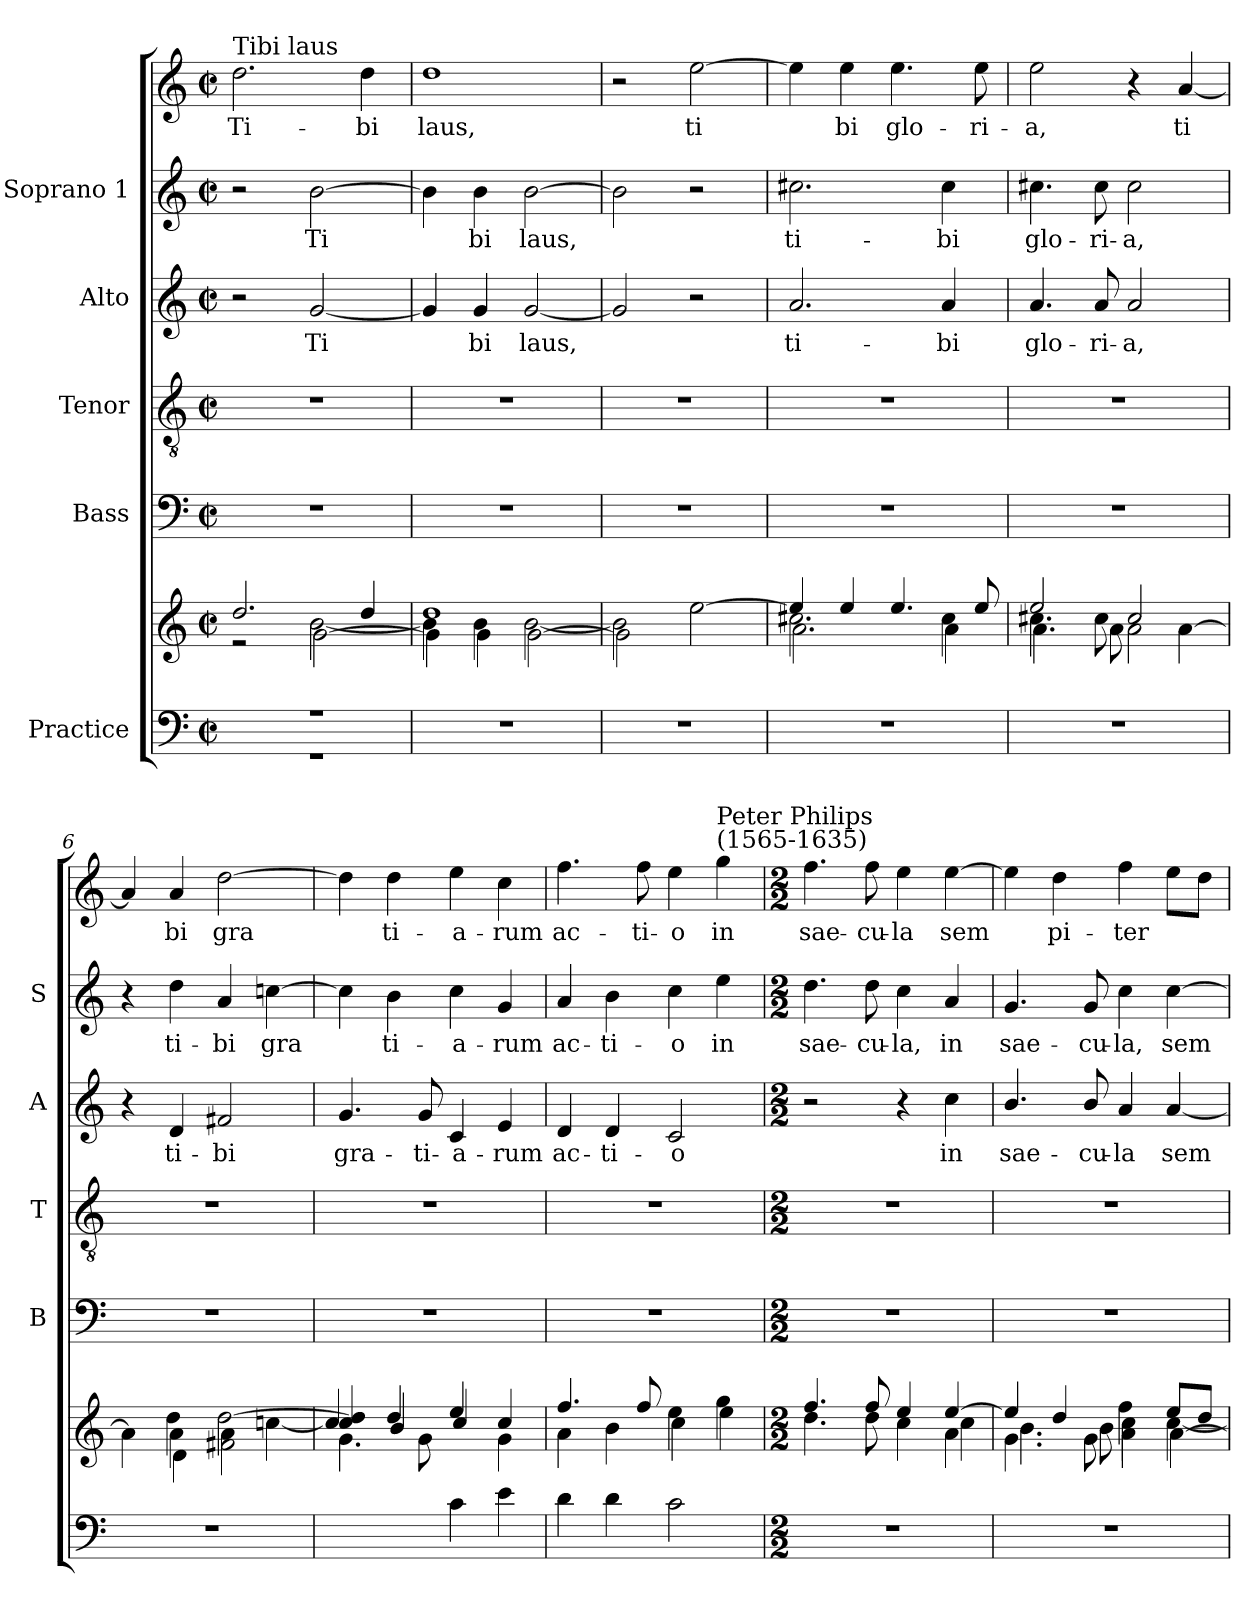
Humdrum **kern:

**kern	**kern	**kern	**kern	**kern	**text	**kern	**text	**kern	**text
*part5	*part5	*part4	*part3	*part2	*part2	*part1	*part1	*part1	*part1
*staff7	*staff6	*staff5	*staff4	*staff3	*staff3	*staff2	*staff2	*staff1	*staff1
*I"Practice	*	*I"Bass	*I"Tenor	*I"Alto	*	*I"Soprano 1	*	*	*
*	*	*I'B	*I'T	*I'A	*	*I'S	*	*	*
*clefF4	*clefG2	*clefF4	*clefGv2	*clefG2	*	*clefG2	*	*clefG2	*
*k[]	*k[]	*k[]	*k[]	*k[]	*	*k[]	*	*k[]	*
*C:	*C:	*C:	*C:	*C:	*	*C:	*	*C:	*
*M2/2	*M2/2	*M2/2	*M2/2	*M2/2	*	*M2/2	*	*M2/2	*
*met(c|)	*met(c|)	*met(c|)	*met(c|)	*met(c|)	*	*met(c|)	*	*met(c|)	*
=1	=1	=1	=1	=1	=1	=1	=1	=1	=1
*^	*^	*	*	*	*	*	*	*	*
*	*	*	*^	*	*	*	*	*	*	*	*
!	!	!	!	!	!	!	!	!	!	!	!LO:TX:a:t=Tibi laus	!
!	!	!	!	!	!	!	!	!	!	!	!	!LO:LY:b
1r	1r	2.dd/	2ryy	2r	1r	1r	2r	.	2r	.	2.dd\	Ti-
!	!	!	!	!	!	!	!	!LO:LY:b	!	!LO:LY:b	!	!
.	.	.	[<2b\	[2g\	.	.	[2g/	Ti­	[2b\	Ti­	.	.
!	!	!	!	!	!	!	!	!	!	!	!	!LO:LY:b
.	.	4dd/	.	.	.	.	.	.	.	.	4dd\	-bi
*v	*v	*	*	*	*	*	*	*	*	*	*	*
=2	=2	=2	=2	=2	=2	=2	=2	=2	=2	=2	=2
!	!	!	!	!	!	!	!	!	!	!	!LO:LY:b
1r	1dd	4b\]	4g\]	1r	1r	4g/]	.	4b\]	.	1dd	laus,
!	!	!	!	!	!	!	!LO:LY:b	!	!LO:LY:b	!	!
.	.	4b\	4g\	.	.	4g/	bi	4b\	bi	.	.
!	!	!	!	!	!	!	!LO:LY:b	!	!LO:LY:b	!	!
.	.	[<2b\	[2g\	.	.	[2g/	laus,	[2b\	laus,	.	.
=3	=3	=3	=3	=3	=3	=3	=3	=3	=3	=3	=3
1r	2ryy	2b\]	2g\]	1r	1r	2g/]	.	2b\]	.	2r	.
!	!	!	!	!	!	!	!	!	!	!	!LO:LY:b
.	[<2ee\	2ryy	2ryy	.	.	2r	.	2r	.	[2ee\	ti­
=4	=4	=4	=4	=4	=4	=4	=4	=4	=4	=4	=4
!	!	!	!	!	!	!	!LO:LY:b	!	!LO:LY:b	!	!
1r	4ee/]	2.cc#X\	2.a\	1r	1r	2.a/	ti-	2.cc#X\	-ti-	4ee\]	.
!	!	!	!	!	!	!	!	!	!	!	!LO:LY:b
.	4ee/	.	.	.	.	.	.	.	.	4ee\	bi
!	!	!	!	!	!	!	!	!	!	!	!LO:LY:b
.	4.ee/	.	.	.	.	.	.	.	.	4.ee\	glo-
!	!	!	!	!	!	!	!LO:LY:b	!	!LO:LY:b	!	!
.	.	4cc#\	4a\	.	.	4a/	-bi	4cc#\	-bi	.	.
!	!	!	!	!	!	!	!	!	!	!	!LO:LY:b
.	8ee/	.	.	.	.	.	.	.	.	8ee\	-ri-
=5	=5	=5	=5	=5	=5	=5	=5	=5	=5	=5	=5
!	!	!	!	!	!	!	!LO:LY:b	!	!LO:LY:b	!	!LO:LY:b
1r	2ee/	4.cc#X\	4.a\	1r	1r	4.a/	glo-	4.cc#X\	glo-	2ee\	a,
!	!	!	!	!	!	!	!LO:LY:b	!	!LO:LY:b	!	!
.	.	8cc#\	8a\	.	.	8a/	-ri-	8cc#\	-ri-	.	.
!	!	!	!	!	!	!	!LO:LY:b	!	!LO:LY:b	!	!
.	4ryy	2cc#/	2a\	.	.	2a/	-a,	2cc#\	-a,	4r	.
!	!	!	!	!	!	!	!	!	!	!	!LO:LY:b
.	[<4a\	.	.	.	.	.	.	.	.	[4a/	ti­
=6	=6	=6	=6	=6	=6	=6	=6	=6	=6	=6	=6
1r	4a\]	4ryy	4ryy	1r	1r	4r	.	4r	.	4a/]	.
!	!	!	!	!	!	!	!LO:LY:b	!	!LO:LY:b	!	!LO:LY:b
.	4a\	4dd\	4d\	.	.	4d/	ti-	4dd\	ti-	4a/	bi
!	!	!	!	!	!	!	!LO:LY:b	!	!LO:LY:b	!	!LO:LY:b
.	[<2dd\	4a\	2f#X\	.	.	2f#X/	-bi	4a/	-bi	[2dd\	gra­
!	!	!	!	!	!	!	!	!	!LO:LY:b	!	!
.	.	[<4ccni\	.	.	.	.	.	[4ccni\	gra­	.	.
=7	=7	=7	=7	=7	=7	=7	=7	=7	=7	=7	=7
*^	*	*	*	*	*	*	*	*	*	*	*
*	*^	*	*	*	*	*	*	*	*	*	*	*
!	!	!	!	!	!	!	!	!	!LO:LY:b	!	!	!	!
2ryy	1ryy	1ryy	4cc/ 4dd/]	4cc/]	4.g\	1r	1r	4.g/	gra-	4cc\]	.	4dd\]	.
!	!	!	!	!	!	!	!	!	!	!	!LO:LY:b	!	!LO:LY:b
.	.	.	4dd/	4b/	.	.	.	.	.	4b\	ti-	4dd\	ti-
!	!	!	!	!	!	!	!	!	!LO:LY:b	!	!	!	!
.	.	.	.	.	8g\	.	.	8g/	-ti-	.	.	.	.
!	!	!	!	!	!	!	!	!	!LO:LY:b	!	!LO:LY:b	!	!LO:LY:b
4c\	.	.	4ee/	4cc/	2ryy	.	.	4c/	-a-	4cc\	-a-	4ee\	-a-
!	!	!	!	!	!	!	!	!	!LO:LY:b	!	!LO:LY:b	!	!LO:LY:b
4e\	.	.	4cc/	4g\	.	.	.	4e/	-rum	4g/	-rum	4cc\	-rum
*	*	*	*	*v	*v	*	*	*	*	*	*	*	*
=8	=8	=8	=8	=8	=8	=8	=8	=8	=8	=8	=8	=8
!	!	!	!	!	!	!	!	!LO:LY:b	!	!LO:LY:b	!	!LO:LY:b
4d\	1ryy	1ryy	4.ff/	4a\	1r	1r	4d/	ac-	4a/	ac-	4.ff\	ac-
!	!	!	!	!	!	!	!	!LO:LY:b	!	!LO:LY:b	!	!
4d\	.	.	.	4b\	.	.	4d/	-ti-	4b\	-ti-	.	.
!	!	!	!	!	!	!	!	!	!	!	!	!LO:LY:b
.	.	.	8ff/	.	.	.	.	.	.	.	8ff\	-ti-
!	!	!	!	!	!	!	!	!LO:LY:b	!	!LO:LY:b	!	!LO:LY:b
2c\	.	.	4ee\	4cc\	.	.	2c/	-o	4cc\	-o	4ee\	-o
!	!	!	!	!	!	!	!	!	!	!	!LO:TX:a:t=Peter Philips\n(1565-1635)	!
!	!	!	!	!	!	!	!	!	!	!LO:LY:b	!	!LO:LY:b
.	.	.	4gg\	4ee\	.	.	.	.	4ee\	in	4gg\	in
*v	*v	*v	*	*	*	*	*	*	*	*	*	*
*	*v	*v	*	*	*	*	*	*	*	*
!!LO:LB:g=z
=9	=9	=9	=9	=9	=9	=9	=9	=9	=9
*M2/2	*M2/2	*M2/2	*M2/2	*M2/2	*	*M2/2	*	*M2/2	*
*	*^	*	*	*	*	*	*	*	*
*	*	*^	*	*	*	*	*	*	*	*
!	!	!	!	!	!	!	!	!	!LO:LY:b	!	!LO:LY:b
1r	4.ff/	4.dd\	2ryy	1r	1r	2r	.	4.dd\	sae-	4.ff\	sae-
!	!	!	!	!	!	!	!	!	!LO:LY:b	!	!LO:LY:b
.	8ff/	8dd\	.	.	.	.	.	8dd\	-cu-	8ff\	-cu-
!	!	!	!	!	!	!	!	!	!LO:LY:b	!	!LO:LY:b
.	4ee/	4cc\	4ryy	.	.	4r	.	4cc\	-la,	4ee\	-la
!	!	!	!	!	!	!	!LO:LY:b	!	!LO:LY:b	!	!LO:LY:b
.	[>4ee/	4a\	4cc\	.	.	4cc\	in	4a/	in	[4ee\	sem­
=10	=10	=10	=10	=10	=10	=10	=10	=10	=10	=10	=10
!	!	!	!	!	!	!	!LO:LY:b	!	!LO:LY:b	!	!
1r	4ee/]	4.g\	4.b\	1r	1r	4.b/	sae-	4.g/	sae-	4ee\]	.
!	!	!	!	!	!	!	!	!	!	!	!LO:LY:b
.	4dd/	.	.	.	.	.	.	.	.	4dd\	pi-
!	!	!	!	!	!	!	!LO:LY:b	!	!LO:LY:b	!	!
.	.	8g\	8b\	.	.	8b/	-cu-	8g/	-cu-	.	.
!	!	!	!	!	!	!	!LO:LY:b	!	!LO:LY:b	!	!LO:LY:b
.	4ff\	4cc\	4a\	.	.	4a/	-la	4cc\	-la,	4ff\	-ter­
!	!	!	!	!	!	!	!LO:LY:b	!	!LO:LY:b	!	!
.	8ee/L	[<4cc\	[4a\	.	.	[4a/	sem­	[4cc\	sem­	8ee\L	.
.	8dd/J	.	.	.	.	.	.	.	.	8dd\J	.
*	*v	*v	*v	*	*	*	*	*	*	*	*
=	=	=	=	=	=	=	=	=	=
*-	*-	*-	*-	*-	*-	*-	*-	*-	*-
